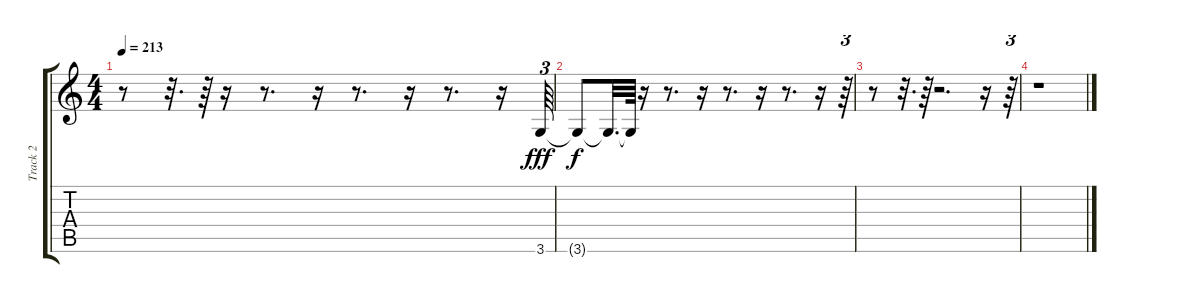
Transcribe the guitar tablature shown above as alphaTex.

\track ("Track 2" "Track 2") {instrument electricbassfinger}
\staff {score tabs}
\tuning (E4 B3 G3 D3 A2 E2) {hide}
\ts (4 4)
\tempo 213
\clef g2
\ks c
r.8{dy fff} r.32{d} r.64 r.16 r.8{d} r.16 r.8{d} r.16 r.8{d} r.16 3.6.64{tu (3 2)} |
3.6{t}.8{dy f} 3.6{t}.32{d} 3.6{t}.64 r.16 r.8{d} r.16 r.8{d} r.16 r.8{d} r.16 r.64{tu (3 2)} |
r.8 r.32{d} r.64 r.2{d} r.16 r.64{tu (3 2)} |
r.1
